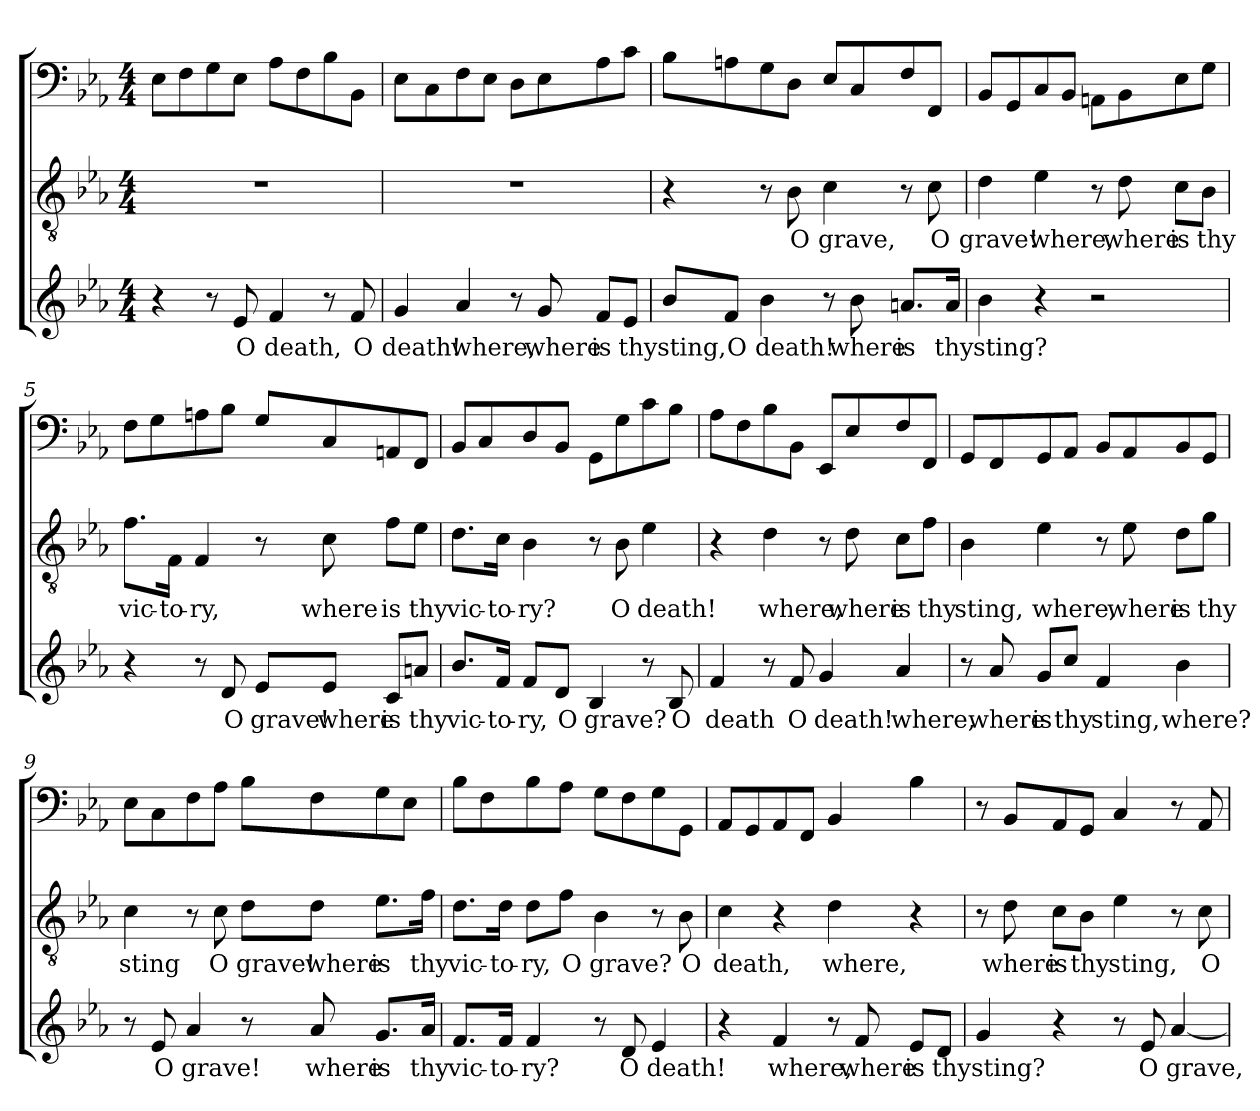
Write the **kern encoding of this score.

**kern	**text	**kern	**text	**kern
*part3	*part3	*part2	*part2	*part1
*staff3	*staff3	*staff2	*staff2	*staff1
*clefG2	*	*clefGv2	*	*clefF4
*k[b-e-a-]	*	*k[b-e-a-]	*	*k[b-e-a-]
*E-:	*	*E-:	*	*E-:
*M4/4	*	*M4/4	*	*M4/4
=1	=1	=1	=1	=1
4r	.	1r	.	8E-\L
.	.	.	.	8F\
8r	.	.	.	8G\
8e-/	O	.	.	8E-\J
4f/	death,	.	.	8A-\L
.	.	.	.	8F\
8r	.	.	.	8B-\
8f/	O	.	.	8BB-\J
=2	=2	=2	=2	=2
4g/	death!	1r	.	8E-\L
.	.	.	.	8C\
4a-/	where,	.	.	8F\
.	.	.	.	8E-\J
8r	.	.	.	8D\L
8g/	where	.	.	8E-\
8f/L	is	.	.	8A-\
8e-/J	thy	.	.	8c\J
=3	=3	=3	=3	=3
8b-/L	sting,	4r	.	8B-\L
8f/J	O	.	.	8An\
4b-\	death!	8r	.	8G\
.	.	8B-\	O	8D\J
8r	.	4c\	grave,	8E-/L
8b-\	where	.	.	8C/
8.an/L	is	8r	.	8F/
.	.	8c\	O	8FF/J
16a/Jk	thy	.	.	.
=4	=4	=4	=4	=4
4b-\	sting?	4d\	grave!	8BB-/L
.	.	.	.	8GG/
4r	.	4e-\	where,	8C/
.	.	.	.	8BB-/J
2r	.	8r	.	8AAn\L
.	.	8d\	where	8BB-\
.	.	8c\L	is	8E-\
.	.	8B-\J	thy	8G\J
=5	=5	=5	=5	=5
4r	.	8.f\L	vic-	8F\L
.	.	.	.	8G\
.	.	16F\Jk	-to-	.
8r	.	4F/	-ry,	8An\
8d/	O	.	.	8B-\J
8e-/L	grave!	8r	.	8G/L
8e-/J	where	8c\	where	8C/
8c/L	is	8f\L	is	8AAn/
8an/J	thy	8e-\J	thy	8FF/J
=6	=6	=6	=6	=6
8.b-/L	vic-	8.d\L	vic-	8BB-/L
.	.	.	.	8C/
16f/Jk	-to-	16c\Jk	-to-	.
8f/L	-ry,	4B-\	-ry?	8D/
8d/J	O	.	.	8BB-/J
4B-/	grave?	8r	.	8GG\L
.	.	8B-\	O	8G\
8r	.	4e-\	death!	8c\
8B-/	O	.	.	8B-\J
=7	=7	=7	=7	=7
4f/	death	4r	.	8A-\L
.	.	.	.	8F\
8r	.	4d\	where,	8B-\
8f/	O	.	.	8BB-\J
4g/	death!	8r	.	8EE-/L
.	.	8d\	where	8E-/
4a-/	where,	8c\L	is	8F/
.	.	8f\J	thy	8FF/J
=8	=8	=8	=8	=8
8r	.	4B-\	sting,	8GG/L
8a-/	where	.	.	8FF/
8g/L	is	4e-\	where,	8GG/
8cc/J	thy	.	.	8AA-/J
4f/	sting,	8r	.	8BB-/L
.	.	8e-\	where	8AA-/
4b-\	where?	8d\L	is	8BB-/
.	.	8g\J	thy	8GG/J
=9	=9	=9	=9	=9
8r	.	4c\	sting	8E-\L
8e-/	O	.	.	8C\
4a-/	grave!	8r	.	8F\
.	.	8c\	O	8A-\J
8r	.	8d\L	grave!	8B-\L
8a-/	where	8d\J	where	8F\
8.g/L	is	8.e-\L	is	8G\
.	.	.	.	8E-\J
16a-/Jk	thy	16f\Jk	thy	.
=10	=10	=10	=10	=10
8.f/L	vic-	8.d\L	vic-	8B-\L
.	.	.	.	8F\
16f/Jk	-to-	16d\Jk	-to-	.
4f/	-ry?	8d\L	-ry,	8B-\
.	.	8f\J	O	8A-\J
8r	.	4B-\	grave?	8G\L
8d/	O	.	.	8F\
4e-/	death!	8r	.	8G\
.	.	8B-\	O	8GG\J
=11	=11	=11	=11	=11
4r	.	4c\	death,	8AA-/L
.	.	.	.	8GG/
4f/	where,	4r	.	8AA-/
.	.	.	.	8FF/J
8r	.	4d\	where,	4BB-/
8f/	where	.	.	.
8e-/L	is	4r	.	4B-\
8d/J	thy	.	.	.
=12	=12	=12	=12	=12
4g/	sting?	8r	.	8r
.	.	8d\	where	8BB-/L
4r	.	8c\L	is	8AA-/
.	.	8B-\J	thy	8GG/J
8r	.	4e-\	sting,	4C/
8e-/	O	.	.	.
[4a-/	grave,	8r	.	8r
.	.	8c\	O	8AA-/
=	=	=	=	=
*-	*-	*-	*-	*-
